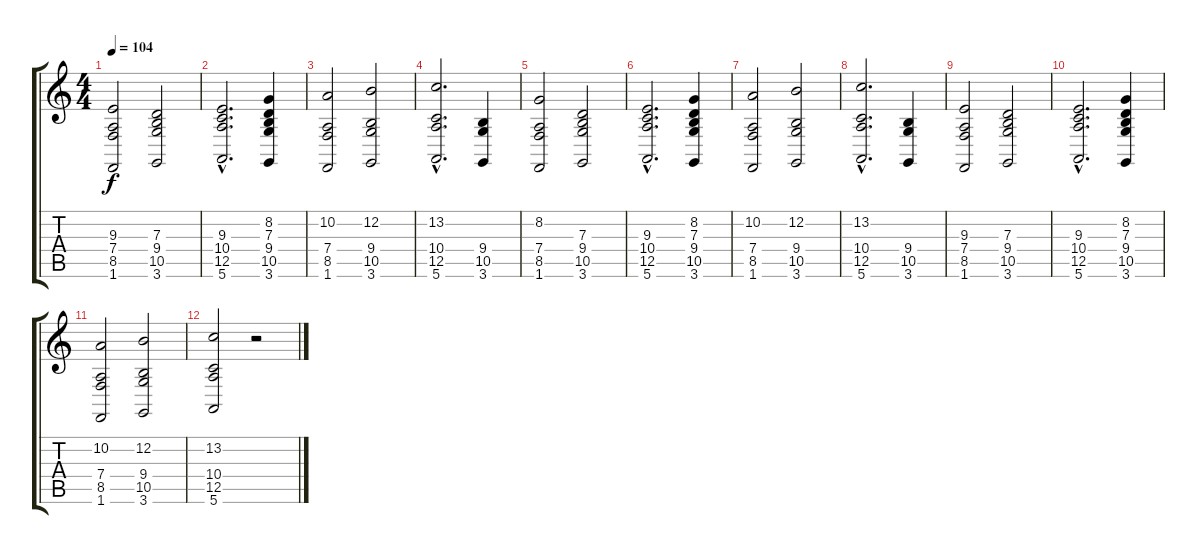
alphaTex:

\track "" {instrument stringensemble2}
\staff {score tabs}
\tuning (E4 B3 G3 D3 A2 E2) {hide}
\ts (4 4)
\tempo 104
\clef g2
\ks c
(9.3 7.4 8.5 1.6).2{dy f instrument stringensemble2} (7.3 9.4 10.5 3.6).2 |
(9.3{hac} 10.4{hac} 12.5{hac} 5.6{hac}).2{d} (8.2 7.3 9.4 10.5 3.6).4 |
(10.2 7.4 8.5 1.6).2 (12.2 9.4 10.5 3.6).2 |
(13.2{hac} 10.4{hac} 12.5{hac} 5.6{hac}).2{d} (9.4 10.5 3.6).4 |
(8.2 7.4 8.5 1.6).2 (7.3 9.4 10.5 3.6).2 |
(9.3{hac} 10.4{hac} 12.5{hac} 5.6{hac}).2{d} (8.2 7.3 9.4 10.5 3.6).4 |
(10.2 7.4 8.5 1.6).2 (12.2 9.4 10.5 3.6).2 |
(13.2{hac} 10.4{hac} 12.5{hac} 5.6{hac}).2{d} (9.4 10.5 3.6).4 |
(9.3 7.4 8.5 1.6).2 (7.3 9.4 10.5 3.6).2 |
(9.3{hac} 10.4{hac} 12.5{hac} 5.6{hac}).2{d} (8.2 7.3 9.4 10.5 3.6).4 |
(10.2 7.4 8.5 1.6).2 (12.2 9.4 10.5 3.6).2 |
(13.2 10.4 12.5 5.6).2 r.2
